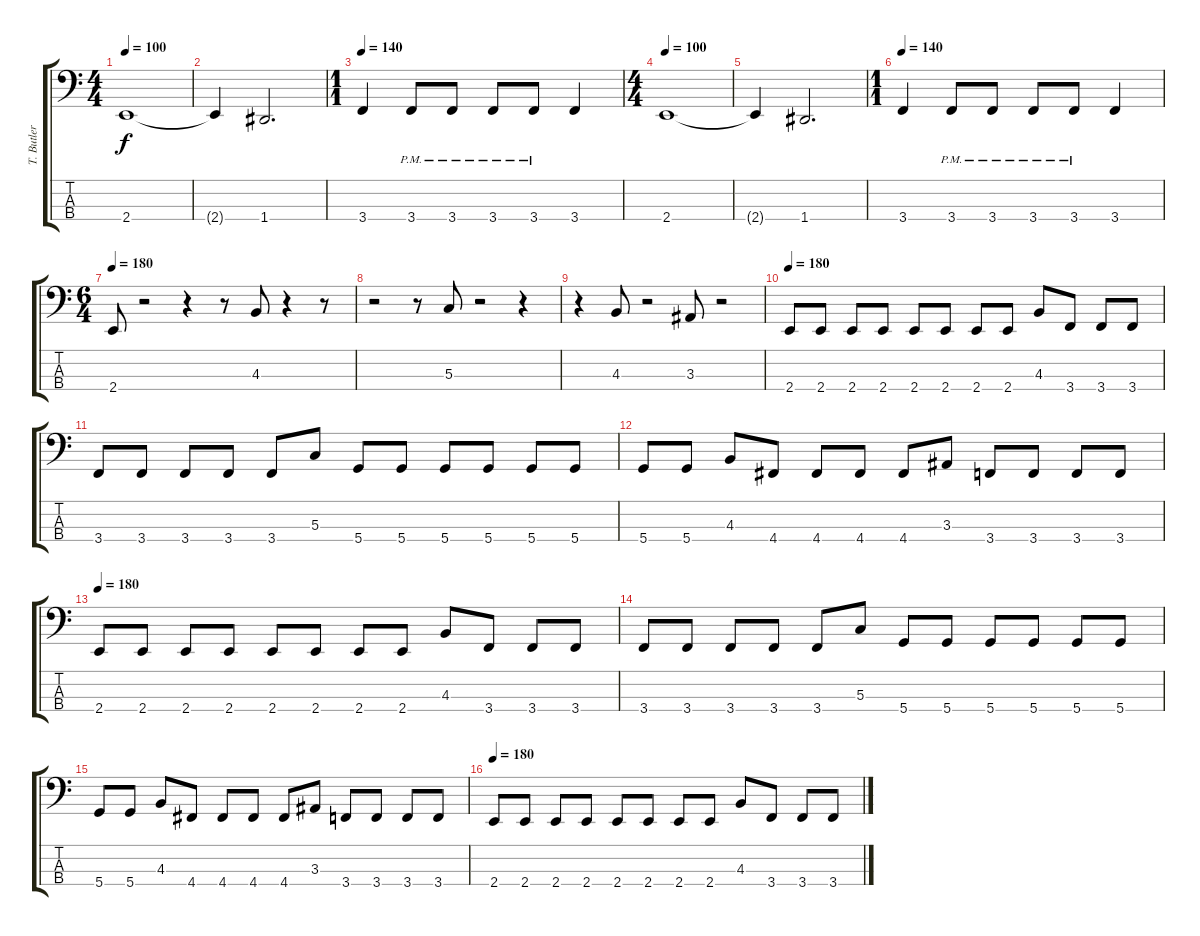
\track ("T. Butler" "T. Butler") {instrument electricbasspick}
\staff {score tabs}
\tuning (F2 C2 G1 D1) {hide}
\ts (4 4)
\tempo 80
\tempo 100
\clef f4
\ks c
2.4.1{dy f} |
2.4{t}.4 1.4.2{d} |
\ts (1 1)
\tempo 140
3.4.4 3.4{pm}.8 3.4{pm}.8 3.4{pm}.8 3.4{pm}.8 3.4.4 |
\ts (4 4)
\tempo 80
\tempo 100
2.4.1 |
2.4{t}.4 1.4.2{d} |
\ts (1 1)
\tempo 140
3.4.4 3.4{pm}.8 3.4{pm}.8 3.4{pm}.8 3.4{pm}.8 3.4.4 |
\ts (6 4)
\tempo 200
\tempo 180
2.4.8 r.2 r.4 r.8 4.3.8 r.4 r.8 |
r.2 r.8 5.3.8 r.2 r.4 |
r.4 4.3.8 r.2 3.3.8 r.2 |
\tempo 180
2.4.8 2.4.8 2.4.8 2.4.8 2.4.8 2.4.8 2.4.8 2.4.8 4.3.8 3.4.8 3.4.8 3.4.8 |
3.4.8 3.4.8 3.4.8 3.4.8 3.4.8 5.3.8 5.4.8 5.4.8 5.4.8 5.4.8 5.4.8 5.4.8 |
5.4.8 5.4.8 4.3.8 4.4.8 4.4.8 4.4.8 4.4.8 3.3.8 3.4.8 3.4.8 3.4.8 3.4.8 |
\tempo 180
2.4.8 2.4.8 2.4.8 2.4.8 2.4.8 2.4.8 2.4.8 2.4.8 4.3.8 3.4.8 3.4.8 3.4.8 |
3.4.8 3.4.8 3.4.8 3.4.8 3.4.8 5.3.8 5.4.8 5.4.8 5.4.8 5.4.8 5.4.8 5.4.8 |
5.4.8 5.4.8 4.3.8 4.4.8 4.4.8 4.4.8 4.4.8 3.3.8 3.4.8 3.4.8 3.4.8 3.4.8 |
\tempo 180
2.4.8 2.4.8 2.4.8 2.4.8 2.4.8 2.4.8 2.4.8 2.4.8 4.3.8 3.4.8 3.4.8 3.4.8
